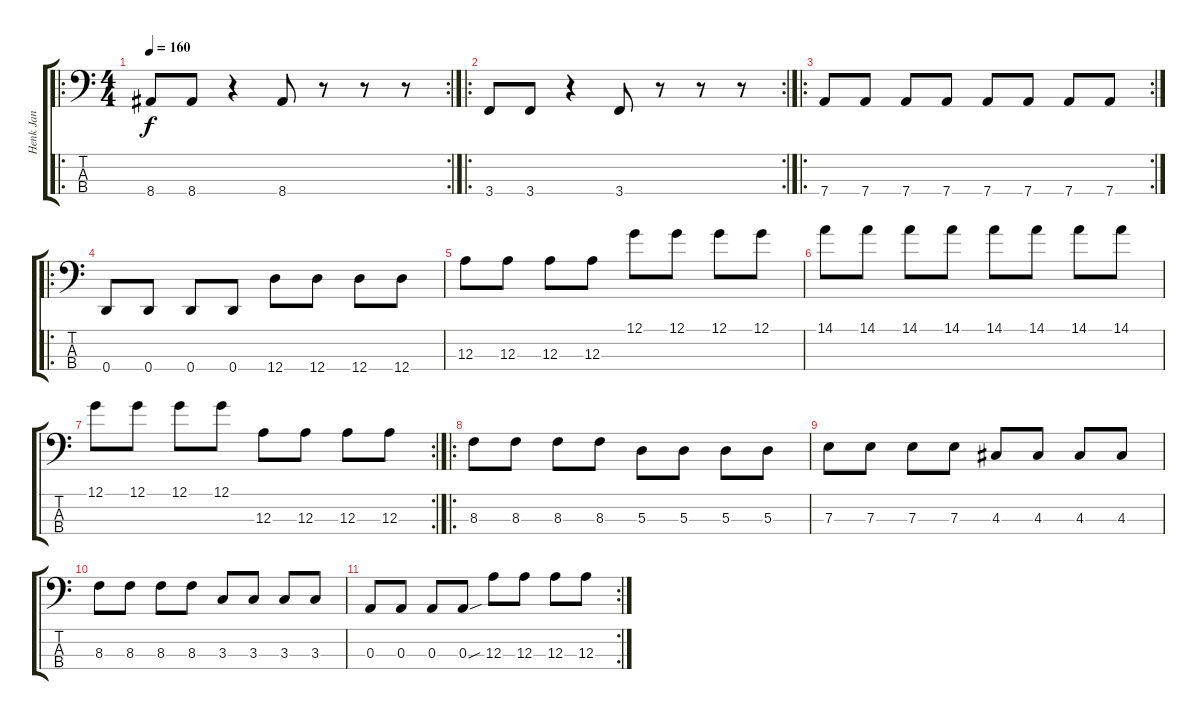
\track ("Henk Jan" "Henk Jan") {instrument electricbassfinger}
\staff {score tabs}
\tuning (G2 D2 A1 D1) {hide}
\ro
\rc 2
\ts (4 4)
\tempo 160
\clef f4
\ks c
8.4.8{dy f} 8.4.8 r.4 8.4.8 r.8 r.8 r.8 |
\ro
\rc 2
3.4.8 3.4.8 r.4 3.4.8 r.8 r.8 r.8 |
\ro
\rc 2
7.4.8 7.4.8 7.4.8 7.4.8 7.4.8 7.4.8 7.4.8 7.4.8 |
\ro
0.4.8 0.4.8 0.4.8 0.4.8 12.4.8 12.4.8 12.4.8 12.4.8 |
12.3.8 12.3.8 12.3.8 12.3.8 12.1.8 12.1.8 12.1.8 12.1.8 |
14.1.8 14.1.8 14.1.8 14.1.8 14.1.8 14.1.8 14.1.8 14.1.8 |
\rc 2
12.1.8 12.1.8 12.1.8 12.1.8 12.3.8 12.3.8 12.3.8 12.3.8 |
\ro
8.3.8 8.3.8 8.3.8 8.3.8 5.3.8 5.3.8 5.3.8 5.3.8 |
7.3.8 7.3.8 7.3.8 7.3.8 4.3.8 4.3.8 4.3.8 4.3.8 |
8.3.8 8.3.8 8.3.8 8.3.8 3.3.8 3.3.8 3.3.8 3.3.8 |
\rc 2
0.3.8 0.3.8 0.3.8 0.3{sou}.8 12.3.8 12.3.8 12.3.8 12.3.8
